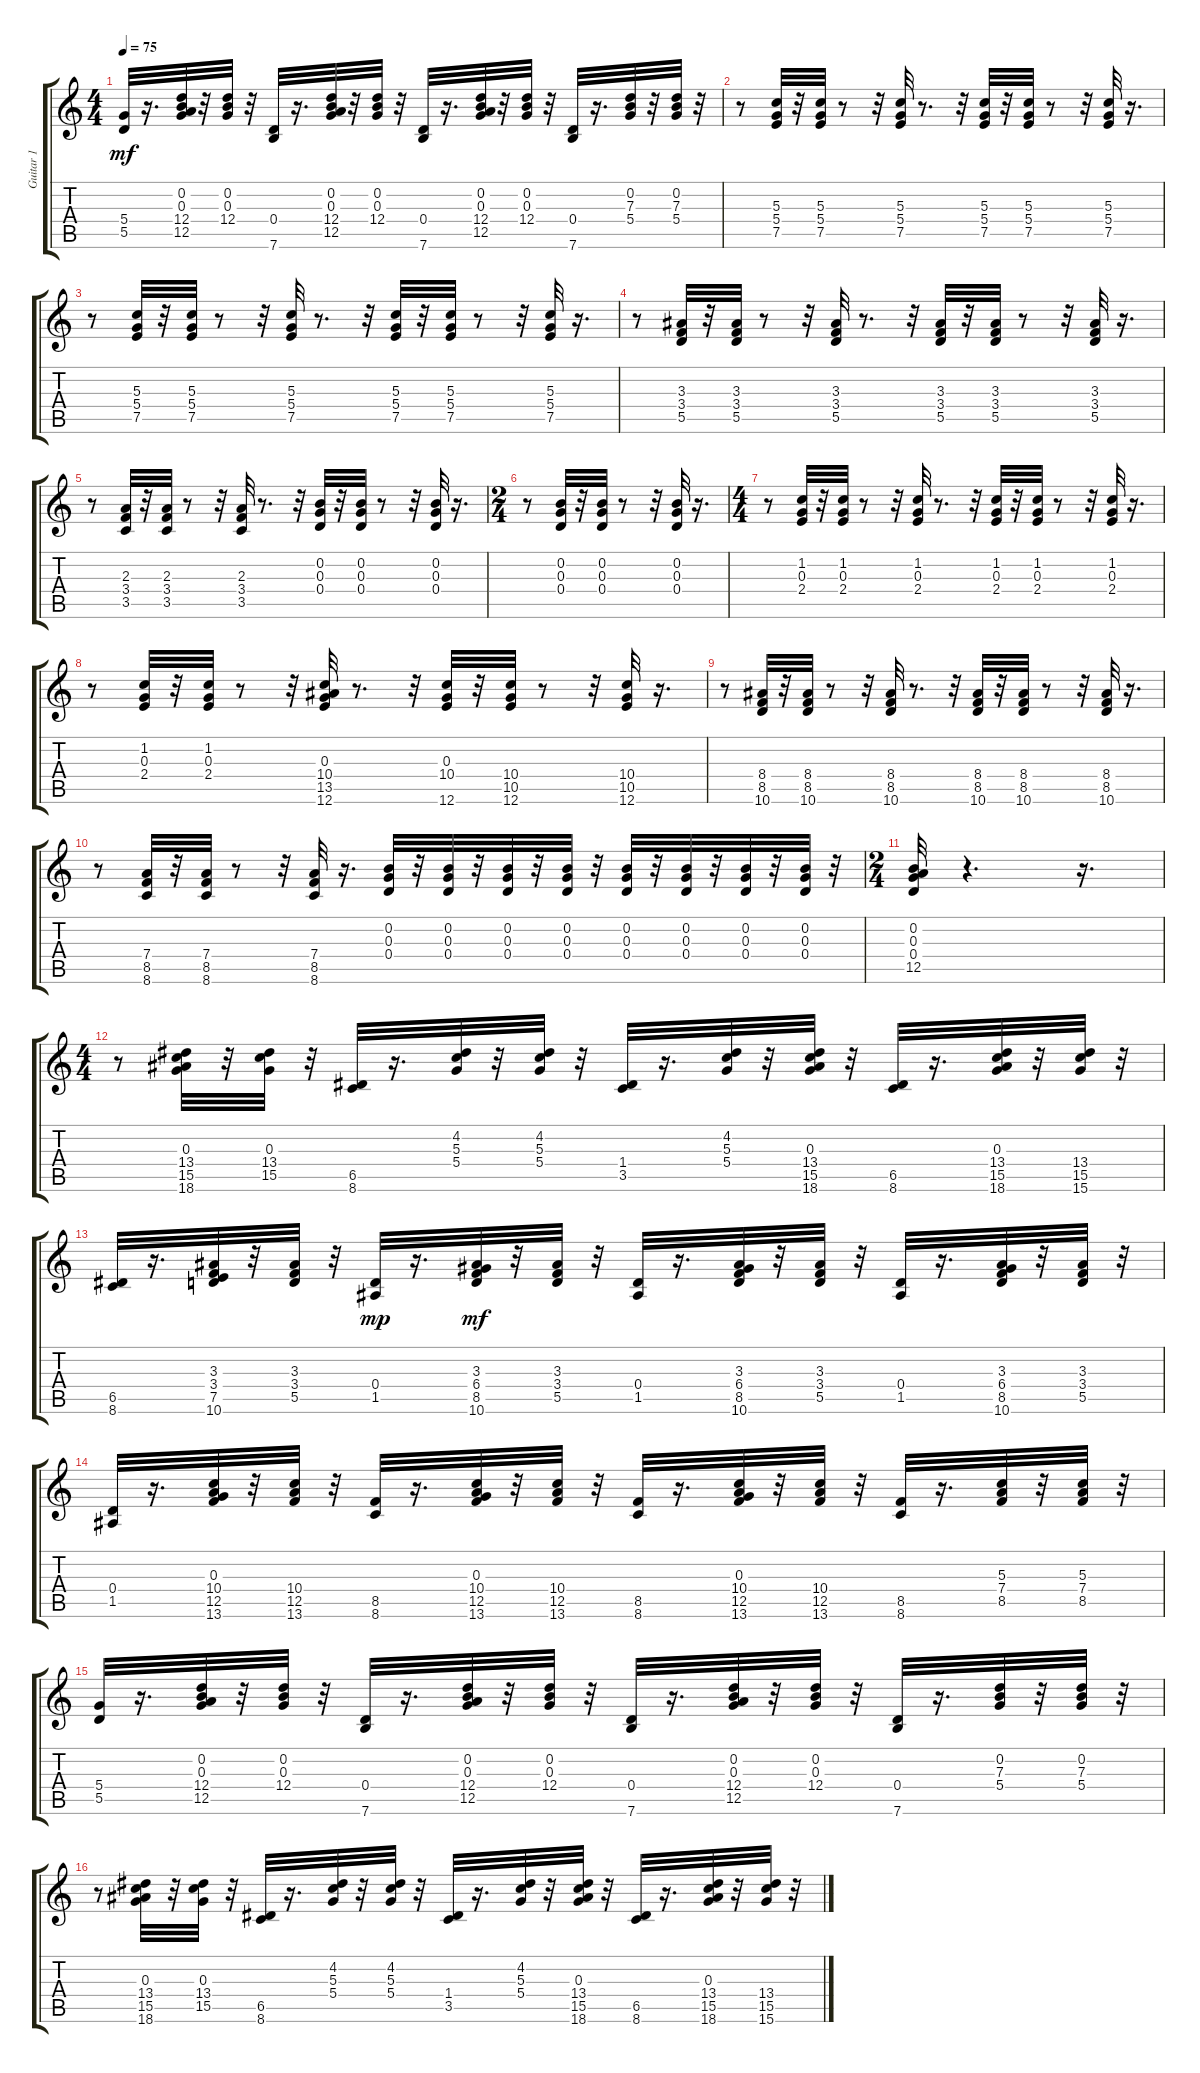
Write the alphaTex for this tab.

\track ("Guitar 1" "Guitar 1") {instrument electricguitarclean}
\staff {score tabs}
\tuning (E4 B3 G3 D3 A2 E2) {hide}
\ts (4 4)
\tempo 75
\clef g2
\ks c
(5.4 5.5).32{dy mf} r.16{d} (0.2 0.3 12.4 12.5).32 r.32 (0.2 0.3 12.4).32 r.32 (0.4 7.6).32 r.16{d} (0.2 0.3 12.4 12.5).32 r.32 (0.2 0.3 12.4).32 r.32 (0.4 7.6).32 r.16{d} (0.2 0.3 12.4 12.5).32 r.32 (0.2 0.3 12.4).32 r.32 (0.4 7.6).32 r.16{d} (0.2 7.3 5.4).32 r.32 (0.2 7.3 5.4).32 r.32 |
r.8 (5.3 5.4 7.5).32 r.32 (5.3 5.4 7.5).32 r.8 r.32 (5.3 5.4 7.5).32 r.8{d} r.32 (5.3 5.4 7.5).32 r.32 (5.3 5.4 7.5).32 r.8 r.32 (5.3 5.4 7.5).32 r.16{d} |
r.8 (5.3 5.4 7.5).32 r.32 (5.3 5.4 7.5).32 r.8 r.32 (5.3 5.4 7.5).32 r.8{d} r.32 (5.3 5.4 7.5).32 r.32 (5.3 5.4 7.5).32 r.8 r.32 (5.3 5.4 7.5).32 r.16{d} |
r.8 (3.3 3.4 5.5).32 r.32 (3.3 3.4 5.5).32 r.8 r.32 (3.3 3.4 5.5).32 r.8{d} r.32 (3.3 3.4 5.5).32 r.32 (3.3 3.4 5.5).32 r.8 r.32 (3.3 3.4 5.5).32 r.16{d} |
r.8 (2.3 3.4 3.5).32 r.32 (2.3 3.4 3.5).32 r.8 r.32 (2.3 3.4 3.5).32 r.8{d} r.32 (0.2 0.3 0.4).32 r.32 (0.2 0.3 0.4).32 r.8 r.32 (0.2 0.3 0.4).32 r.16{d} |
\ts (2 4)
r.8 (0.2 0.3 0.4).32 r.32 (0.2 0.3 0.4).32 r.8 r.32 (0.2 0.3 0.4).32 r.16{d} |
\ts (4 4)
r.8 (1.2 0.3 2.4).32 r.32 (1.2 0.3 2.4).32 r.8 r.32 (1.2 0.3 2.4).32 r.8{d} r.32 (1.2 0.3 2.4).32 r.32 (1.2 0.3 2.4).32 r.8 r.32 (1.2 0.3 2.4).32 r.16{d} |
r.8 (1.2 0.3 2.4).32 r.32 (1.2 0.3 2.4).32 r.8 r.32 (0.3 10.4 13.5 12.6).32 r.8{d} r.32 (0.3 10.4 12.6).32 r.32 (10.4 10.5 12.6).32 r.8 r.32 (10.4 10.5 12.6).32 r.16{d} |
r.8 (8.4 8.5 10.6).32 r.32 (8.4 8.5 10.6).32 r.8 r.32 (8.4 8.5 10.6).32 r.8{d} r.32 (8.4 8.5 10.6).32 r.32 (8.4 8.5 10.6).32 r.8 r.32 (8.4 8.5 10.6).32 r.16{d} |
r.8 (7.4 8.5 8.6).32 r.32 (7.4 8.5 8.6).32 r.8 r.32 (7.4 8.5 8.6).32 r.16{d} (0.2 0.3 0.4).32 r.32 (0.2 0.3 0.4).32 r.32 (0.2 0.3 0.4).32 r.32 (0.2 0.3 0.4).32 r.32 (0.2 0.3 0.4).32 r.32 (0.2 0.3 0.4).32 r.32 (0.2 0.3 0.4).32 r.32 (0.2 0.3 0.4).32 r.32 |
\ts (2 4)
(0.2 0.3 0.4 12.5).32 r.4{d} r.16{d} |
\ts (4 4)
r.8 (0.3 13.4 15.5 18.6).32 r.32 (0.3 13.4 15.5).32 r.32 (6.5 8.6).32 r.16{d} (4.2 5.3 5.4).32 r.32 (4.2 5.3 5.4).32 r.32 (1.4 3.5).32 r.16{d} (4.2 5.3 5.4).32 r.32 (0.3 13.4 15.5 18.6).32 r.32 (6.5 8.6).32 r.16{d} (0.3 13.4 15.5 18.6).32 r.32 (13.4 15.5 15.6).32 r.32 |
(6.5 8.6).32 r.16{d} (3.3 3.4 7.5 10.6).32 r.32 (3.3 3.4 5.5).32 r.32 (0.4 1.5).32{dy mp} r.16{d} (3.3 6.4 8.5 10.6).32{dy mf} r.32 (3.3 3.4 5.5).32 r.32 (0.4 1.5).32 r.16{d} (3.3 6.4 8.5 10.6).32 r.32 (3.3 3.4 5.5).32 r.32 (0.4 1.5).32 r.16{d} (3.3 6.4 8.5 10.6).32 r.32 (3.3 3.4 5.5).32 r.32 |
(0.4 1.5).32 r.16{d} (0.3 10.4 12.5 13.6).32 r.32 (10.4 12.5 13.6).32 r.32 (8.5 8.6).32 r.16{d} (0.3 10.4 12.5 13.6).32 r.32 (10.4 12.5 13.6).32 r.32 (8.5 8.6).32 r.16{d} (0.3 10.4 12.5 13.6).32 r.32 (10.4 12.5 13.6).32 r.32 (8.5 8.6).32 r.16{d} (5.3 7.4 8.5).32 r.32 (5.3 7.4 8.5).32 r.32 |
(5.4 5.5).32 r.16{d} (0.2 0.3 12.4 12.5).32 r.32 (0.2 0.3 12.4).32 r.32 (0.4 7.6).32 r.16{d} (0.2 0.3 12.4 12.5).32 r.32 (0.2 0.3 12.4).32 r.32 (0.4 7.6).32 r.16{d} (0.2 0.3 12.4 12.5).32 r.32 (0.2 0.3 12.4).32 r.32 (0.4 7.6).32 r.16{d} (0.2 7.3 5.4).32 r.32 (0.2 7.3 5.4).32 r.32 |
r.8 (0.3 13.4 15.5 18.6).32 r.32 (0.3 13.4 15.5).32 r.32 (6.5 8.6).32 r.16{d} (4.2 5.3 5.4).32 r.32 (4.2 5.3 5.4).32 r.32 (1.4 3.5).32 r.16{d} (4.2 5.3 5.4).32 r.32 (0.3 13.4 15.5 18.6).32 r.32 (6.5 8.6).32 r.16{d} (0.3 13.4 15.5 18.6).32 r.32 (13.4 15.5 15.6).32 r.32
